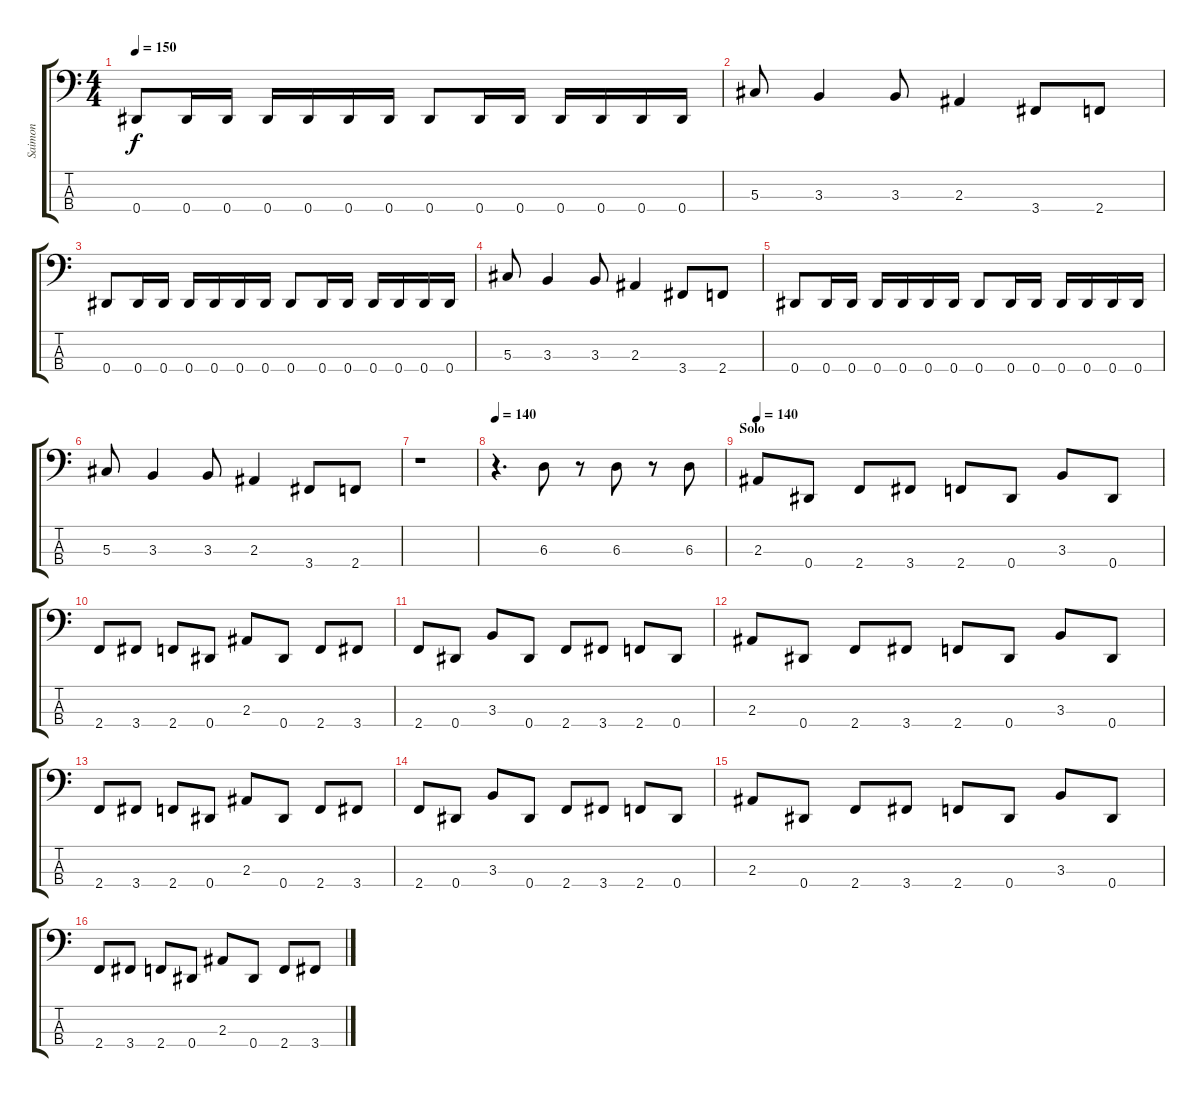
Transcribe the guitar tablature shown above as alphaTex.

\track ("Saimon" "Saimon") {instrument electricbassfinger}
\staff {score tabs}
\tuning (Gb2 Db2 Ab1 Eb1) {hide}
\ts (4 4)
\tempo 150
\clef f4
\ks c
0.4.8{dy f} 0.4.16 0.4.16 0.4.16 0.4.16 0.4.16 0.4.16 0.4.8 0.4.16 0.4.16 0.4.16 0.4.16 0.4.16 0.4.16 |
5.3.8 3.3.4 3.3.8 2.3.4 3.4.8 2.4.8 |
0.4.8 0.4.16 0.4.16 0.4.16 0.4.16 0.4.16 0.4.16 0.4.8 0.4.16 0.4.16 0.4.16 0.4.16 0.4.16 0.4.16 |
5.3.8 3.3.4 3.3.8 2.3.4 3.4.8 2.4.8 |
0.4.8 0.4.16 0.4.16 0.4.16 0.4.16 0.4.16 0.4.16 0.4.8 0.4.16 0.4.16 0.4.16 0.4.16 0.4.16 0.4.16 |
5.3.8 3.3.4 3.3.8 2.3.4 3.4.8 2.4.8 |
r.1 |
\tempo 140
r.4{d} 6.3.8 r.8 6.3.8 r.8 6.3.8 |
\section ("" "Solo")
\tempo 140
2.3.8 0.4.8 2.4.8 3.4.8 2.4.8 0.4.8 3.3.8 0.4.8 |
2.4.8 3.4.8 2.4.8 0.4.8 2.3.8 0.4.8 2.4.8 3.4.8 |
2.4.8 0.4.8 3.3.8 0.4.8 2.4.8 3.4.8 2.4.8 0.4.8 |
2.3.8 0.4.8 2.4.8 3.4.8 2.4.8 0.4.8 3.3.8 0.4.8 |
2.4.8 3.4.8 2.4.8 0.4.8 2.3.8 0.4.8 2.4.8 3.4.8 |
2.4.8 0.4.8 3.3.8 0.4.8 2.4.8 3.4.8 2.4.8 0.4.8 |
2.3.8 0.4.8 2.4.8 3.4.8 2.4.8 0.4.8 3.3.8 0.4.8 |
2.4.8 3.4.8 2.4.8 0.4.8 2.3.8 0.4.8 2.4.8 3.4.8
